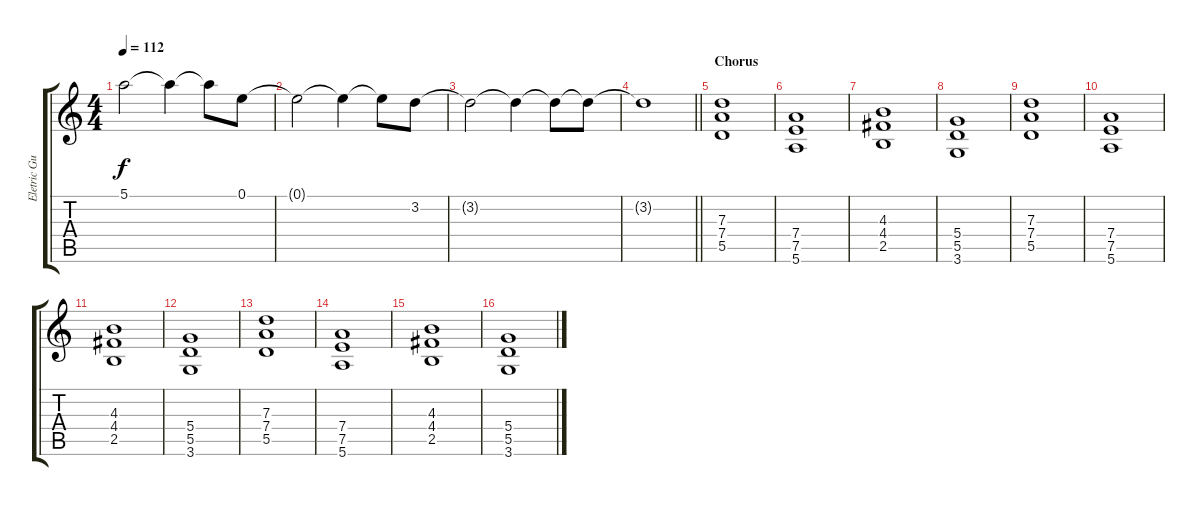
\track ("Eletric Guitar" "Eletric Gu") {instrument overdrivenguitar}
\staff {score tabs}
\tuning (E4 B3 G3 D3 A2 E2) {hide}
\ts (4 4)
\tempo 112
\clef g2
\ks c
5.1.2{dy f volume 11} 5.1{t}.4 5.1{t}.8 0.1.8 |
0.1{t}.2 0.1{t}.4 0.1{t}.8 3.2.8 |
3.2{t}.2 3.2{t}.4 3.2{t}.8 3.2{t}.8 |
\barLineRight lightlight
3.2{t}.1 |
\section ("" "Chorus")
(7.3 7.4 5.5).1{volume 11} |
(7.4 7.5 5.6).1 |
(4.3 4.4 2.5).1 |
(5.4 5.5 3.6).1 |
(7.3 7.4 5.5).1 |
(7.4 7.5 5.6).1 |
(4.3 4.4 2.5).1 |
(5.4 5.5 3.6).1 |
(7.3 7.4 5.5).1 |
(7.4 7.5 5.6).1 |
(4.3 4.4 2.5).1 |
(5.4 5.5 3.6).1
